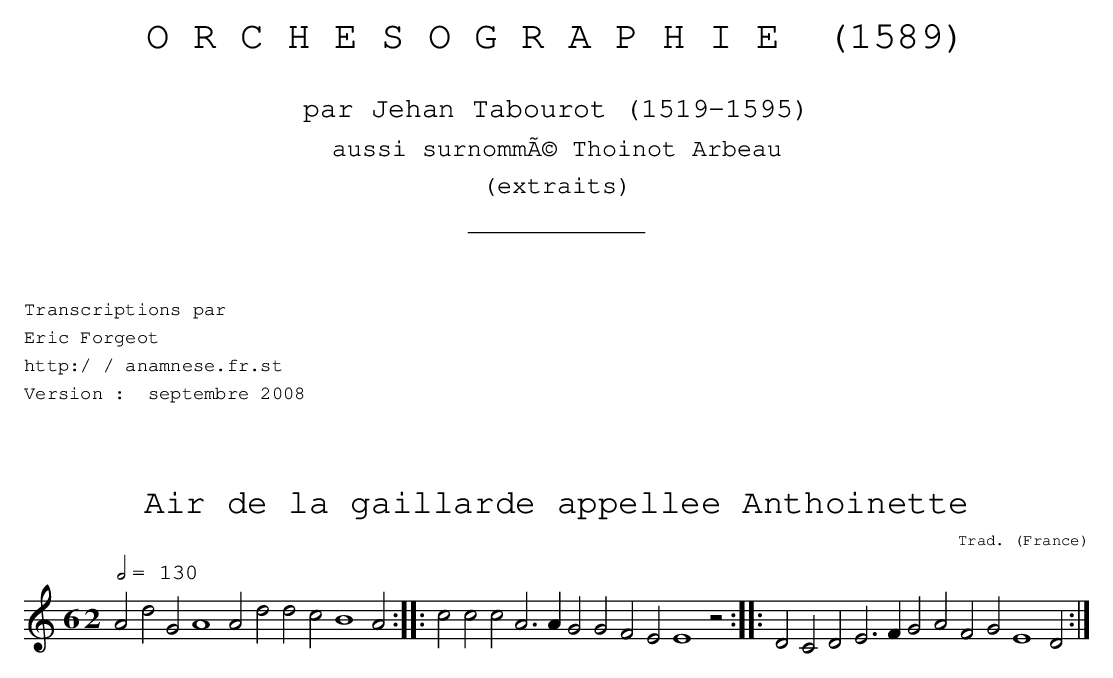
X:1
T:Air de la gaillarde appellee Anthoinette
C:Trad.
O:France
M:6/ 2
L:1/ 2
Q:1/ 2=130
K:C
AdG A2 A ddc B2A :: ccc A>AG GFE E2z :: DCD E>FG AFG E2D :|
